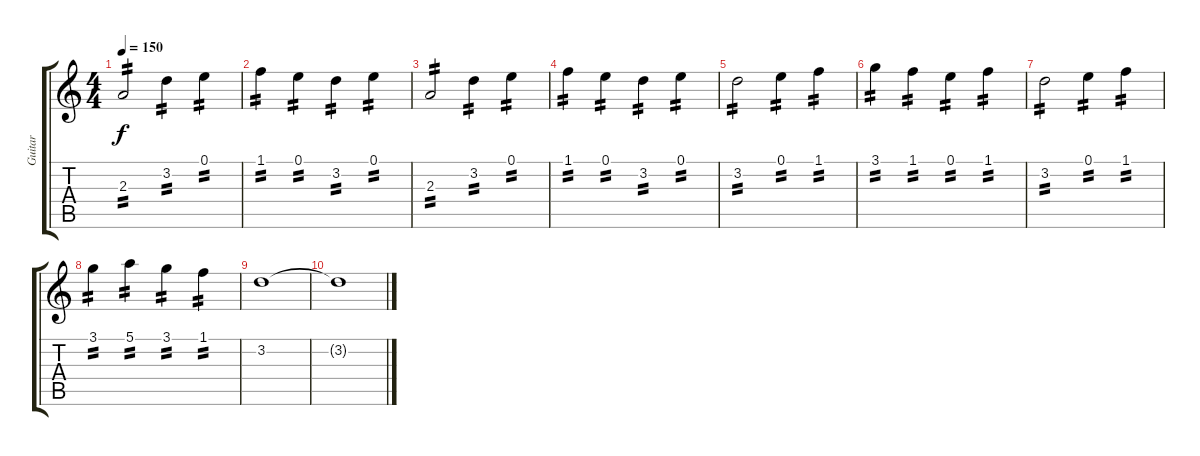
\track ("Guitar" "Guitar") {instrument distortionguitar}
\staff {score tabs}
\tuning (E4 B3 G3 D3 A2 E2) {hide}
\ts (4 4)
\tempo 150
\clef g2
\ks c
2.3.2{tp 2 dy f} 3.2.4{tp 2} 0.1.4{tp 2} |
1.1.4{tp 2} 0.1.4{tp 2} 3.2.4{tp 2} 0.1.4{tp 2} |
2.3.2{tp 2} 3.2.4{tp 2} 0.1.4{tp 2} |
1.1.4{tp 2} 0.1.4{tp 2} 3.2.4{tp 2} 0.1.4{tp 2} |
3.2.2{tp 2} 0.1.4{tp 2} 1.1.4{tp 2} |
3.1.4{tp 2} 1.1.4{tp 2} 0.1.4{tp 2} 1.1.4{tp 2} |
3.2.2{tp 2} 0.1.4{tp 2} 1.1.4{tp 2} |
3.1.4{tp 2} 5.1.4{tp 2} 3.1.4{tp 2} 1.1.4{tp 2} |
3.2.1 |
3.2{t}.1
